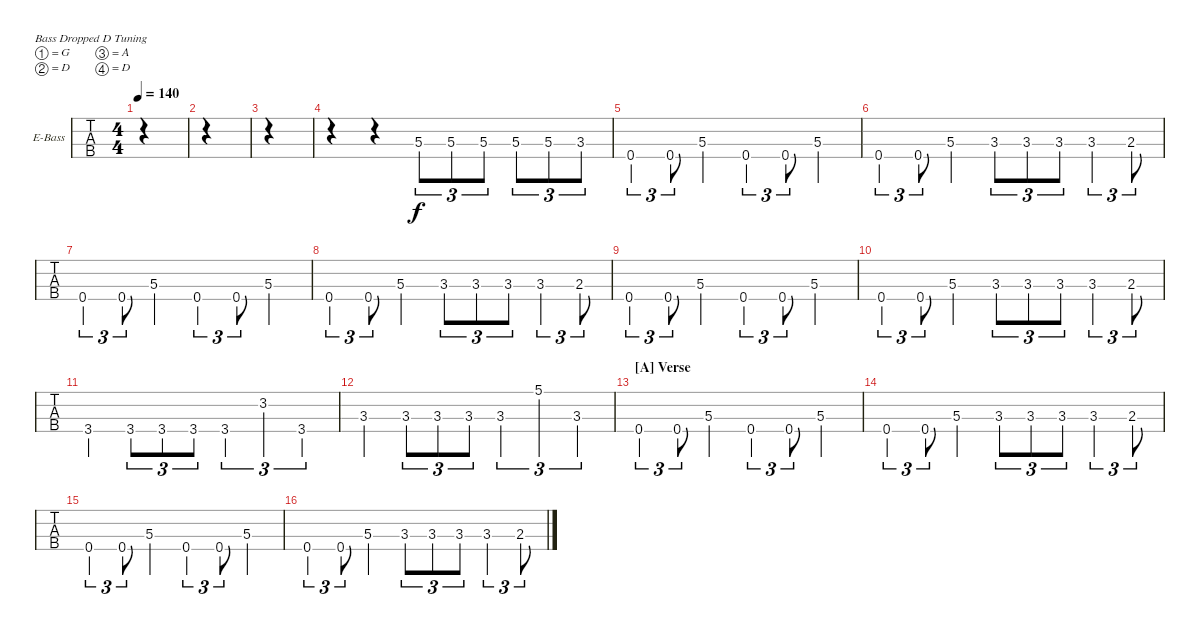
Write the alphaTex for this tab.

\defaultSystemsLayout 4
\bracketExtendMode groupsimilarinstruments
\multiBarRest
\firstSystemTrackNameOrientation horizontal
\otherSystemsTrackNameOrientation horizontal
\track ("Cole Train" "E-Bass") {instrument electricbassfinger}
\staff {tabs}
\tuning (G2 D2 A1 D1)
\ts (4 4)
\tempo 140
\clef f4
\ks c
|
|
|
r.4 r.4 5.3.8{tu (3 2)} 5.3.8{tu (3 2)} 5.3.8{tu (3 2)} 5.3.8{tu (3 2)} 5.3.8{tu (3 2)} 3.3.8{tu (3 2)} |
0.4.4{tu (3 2)} 0.4.8{tu (3 2)} 5.3.4 0.4.4{tu (3 2)} 0.4.8{tu (3 2)} 5.3.4 |
0.4.4{tu (3 2)} 0.4.8{tu (3 2)} 5.3.4 3.3.8{tu (3 2)} 3.3.8{tu (3 2)} 3.3.8{tu (3 2)} 3.3.4{tu (3 2)} 2.3.8{tu (3 2)} |
0.4.4{tu (3 2)} 0.4.8{tu (3 2)} 5.3.4 0.4.4{tu (3 2)} 0.4.8{tu (3 2)} 5.3.4 |
0.4.4{tu (3 2)} 0.4.8{tu (3 2)} 5.3.4 3.3.8{tu (3 2)} 3.3.8{tu (3 2)} 3.3.8{tu (3 2)} 3.3.4{tu (3 2)} 2.3.8{tu (3 2)} |
0.4.4{tu (3 2)} 0.4.8{tu (3 2)} 5.3.4 0.4.4{tu (3 2)} 0.4.8{tu (3 2)} 5.3.4 |
0.4.4{tu (3 2)} 0.4.8{tu (3 2)} 5.3.4 3.3.8{tu (3 2)} 3.3.8{tu (3 2)} 3.3.8{tu (3 2)} 3.3.4{tu (3 2)} 2.3.8{tu (3 2)} |
3.4.4 3.4.8{tu (3 2)} 3.4.8{tu (3 2)} 3.4.8{tu (3 2)} 3.4.4{tu (3 2)} 3.2.4{tu (3 2)} 3.4.4{tu (3 2)} |
3.3.4 3.3.8{tu (3 2)} 3.3.8{tu (3 2)} 3.3.8{tu (3 2)} 3.3.4{tu (3 2)} 5.1.4{tu (3 2)} 3.3.4{tu (3 2)} |
\section ("A" "Verse")
0.4.4{tu (3 2)} 0.4.8{tu (3 2)} 5.3.4 0.4.4{tu (3 2)} 0.4.8{tu (3 2)} 5.3.4 |
0.4.4{tu (3 2)} 0.4.8{tu (3 2)} 5.3.4 3.3.8{tu (3 2)} 3.3.8{tu (3 2)} 3.3.8{tu (3 2)} 3.3.4{tu (3 2)} 2.3.8{tu (3 2)} |
0.4.4{tu (3 2)} 0.4.8{tu (3 2)} 5.3.4 0.4.4{tu (3 2)} 0.4.8{tu (3 2)} 5.3.4 |
0.4.4{tu (3 2)} 0.4.8{tu (3 2)} 5.3.4 3.3.8{tu (3 2)} 3.3.8{tu (3 2)} 3.3.8{tu (3 2)} 3.3.4{tu (3 2)} 2.3.8{tu (3 2)}
